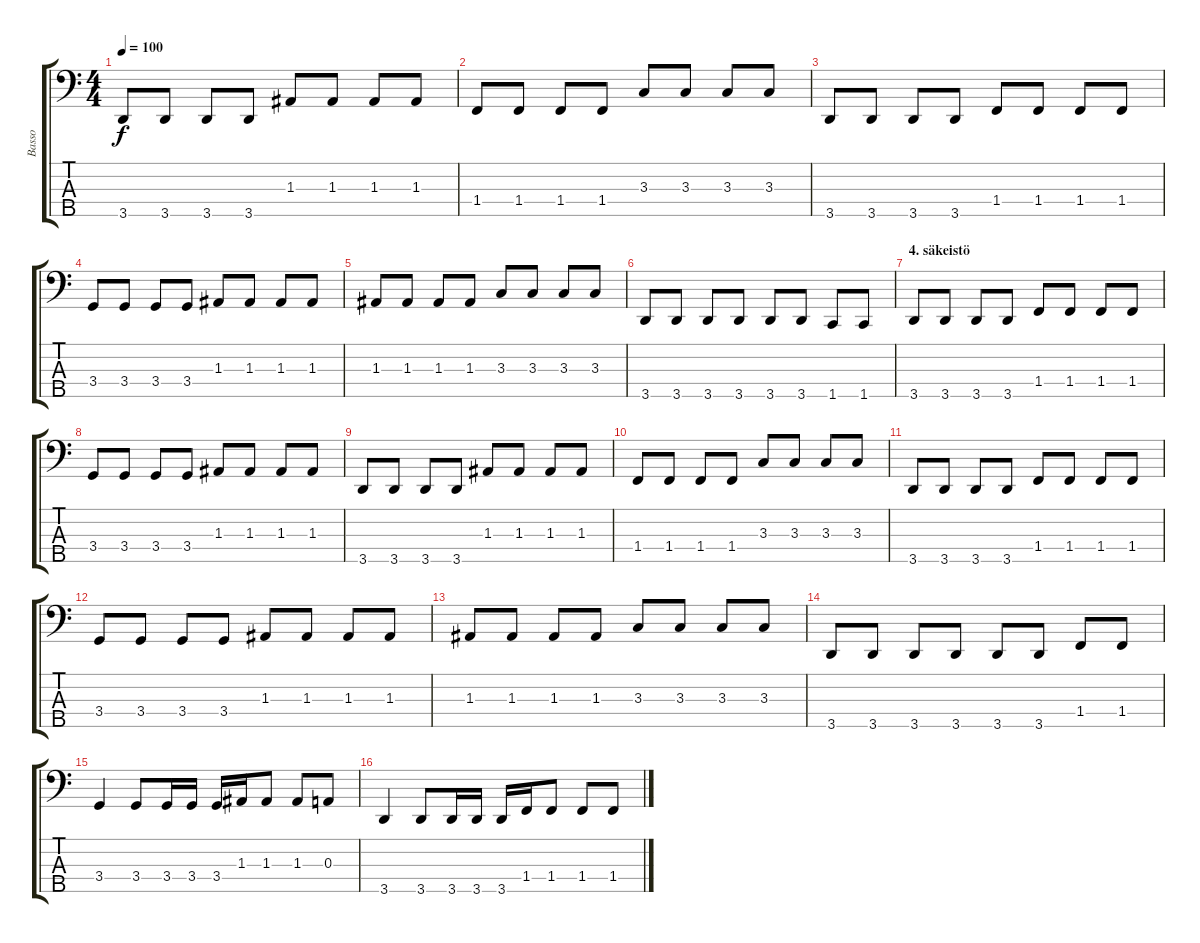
\track ("Basso" "Basso") {instrument electricbasspick}
\staff {score tabs}
\tuning (G2 D2 A1 E1 B0) {hide}
\ts (4 4)
\tempo 100
\clef f4
\ks c
3.5.8{dy f} 3.5.8 3.5.8 3.5.8 1.3.8 1.3.8 1.3.8 1.3.8 |
1.4.8 1.4.8 1.4.8 1.4.8 3.3.8 3.3.8 3.3.8 3.3.8 |
3.5.8 3.5.8 3.5.8 3.5.8 1.4.8 1.4.8 1.4.8 1.4.8 |
3.4.8 3.4.8 3.4.8 3.4.8 1.3.8 1.3.8 1.3.8 1.3.8 |
1.3.8 1.3.8 1.3.8 1.3.8 3.3.8 3.3.8 3.3.8 3.3.8 |
3.5.8 3.5.8 3.5.8 3.5.8 3.5.8 3.5.8 1.5.8 1.5.8 |
\section ("" "4. säkeistö")
3.5.8 3.5.8 3.5.8 3.5.8 1.4.8 1.4.8 1.4.8 1.4.8 |
3.4.8 3.4.8 3.4.8 3.4.8 1.3.8 1.3.8 1.3.8 1.3.8 |
3.5.8 3.5.8 3.5.8 3.5.8 1.3.8 1.3.8 1.3.8 1.3.8 |
1.4.8 1.4.8 1.4.8 1.4.8 3.3.8 3.3.8 3.3.8 3.3.8 |
3.5.8 3.5.8 3.5.8 3.5.8 1.4.8 1.4.8 1.4.8 1.4.8 |
3.4.8 3.4.8 3.4.8 3.4.8 1.3.8 1.3.8 1.3.8 1.3.8 |
1.3.8 1.3.8 1.3.8 1.3.8 3.3.8 3.3.8 3.3.8 3.3.8 |
3.5.8 3.5.8 3.5.8 3.5.8 3.5.8 3.5.8 1.4.8 1.4.8 |
3.4.4 3.4.8 3.4.16 3.4.16 3.4.16 1.3.16 1.3.8 1.3.8 0.3.8 |
3.5.4 3.5.8 3.5.16 3.5.16 3.5.16 1.4.16 1.4.8 1.4.8 1.4.8
